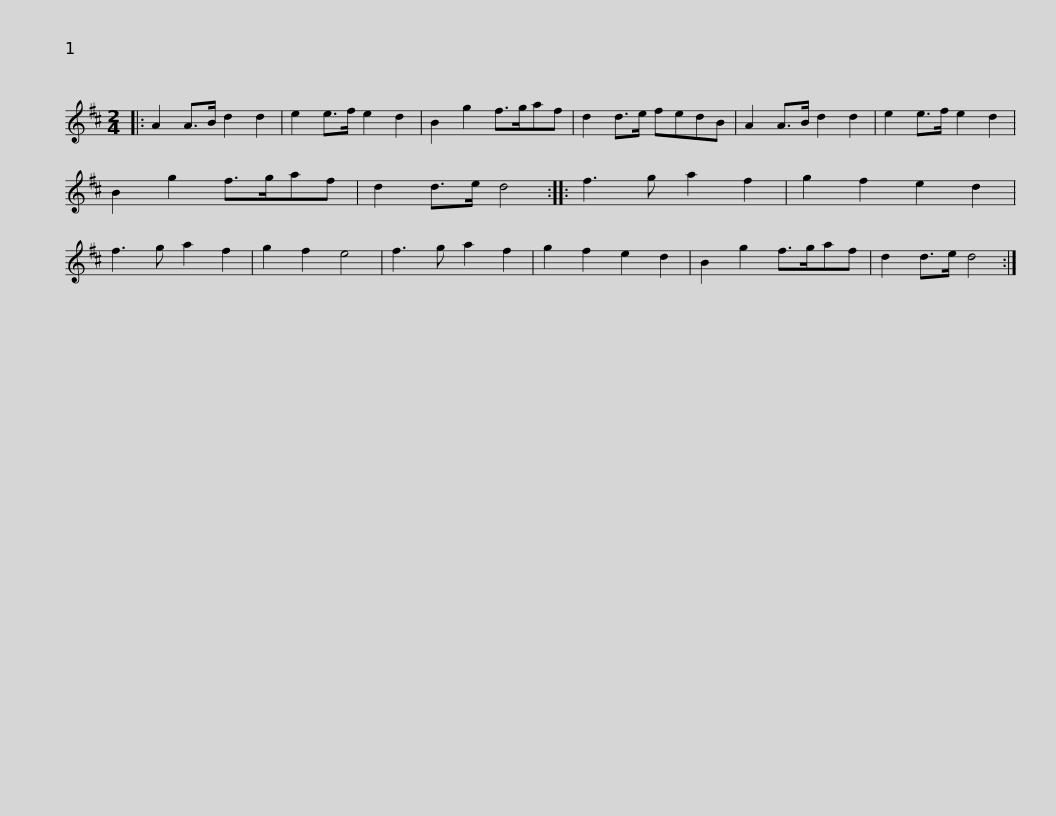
X:1
L:1/8
M:2/4
I:linebreak $
K:D
V:1 treble
V:1
|: A2 A>B d2 d2 | e2 e>f e2 d2 | B2 g2 f>gaf | d2 d>e fedB | A2 A>B d2 d2 | %5
 e2 e>f e2 d2 |$ B2 g2 f>gaf | d2 d>e d4 :: f3 g a2 f2 | g2 f2 e2 d2 | %10
 f3 g a2 f2 | g2 f2 e4 | f3 g a2 f2 | g2 f2 e2 d2 |$ B2 g2 f>gaf | %15
 d2 d>e d4 :| %16
